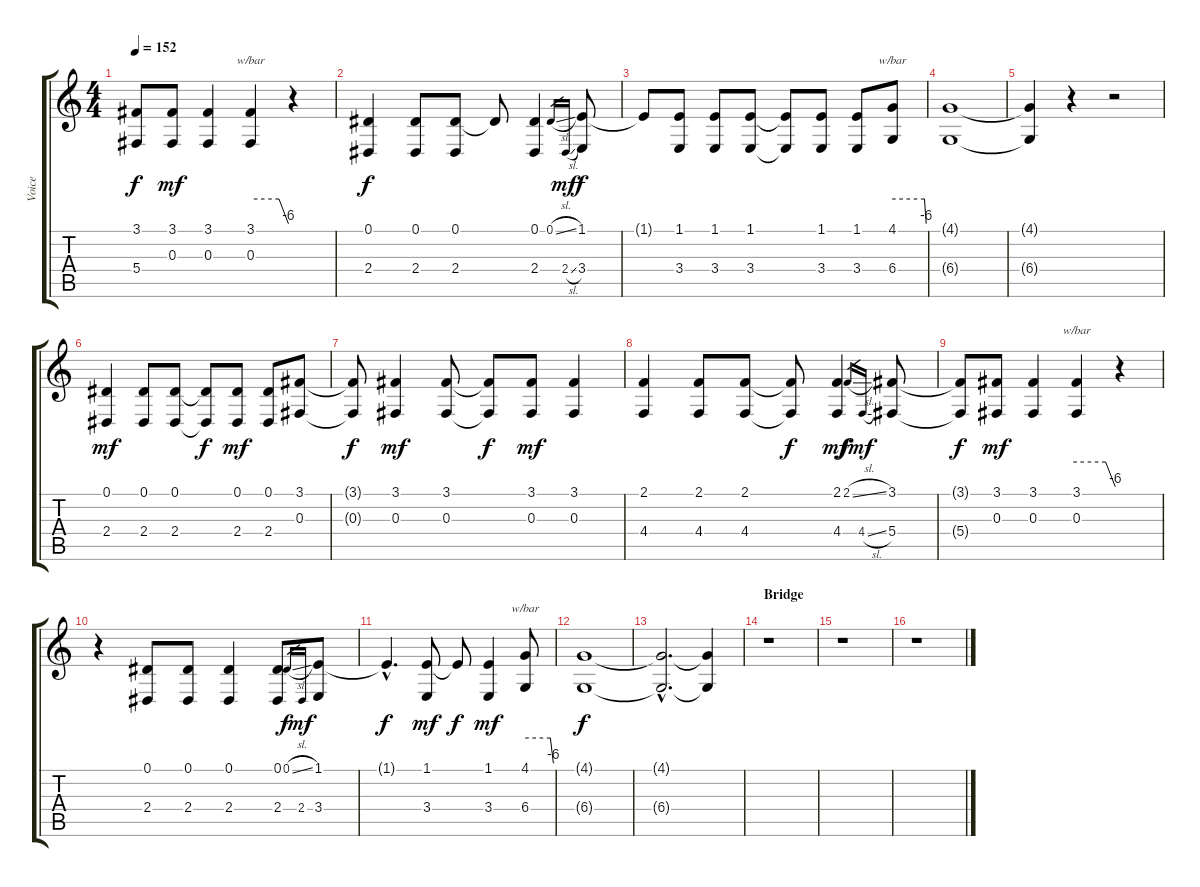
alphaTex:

\track ("Voice" "Voice") {instrument lead6voice}
\staff {score tabs}
\tuning (Eb4 Bb3 Gb3 Db3 Ab2 Eb2) {hide}
\ts (4 4)
\tempo 152
\clef g2
\ks c
(3.1{t} 5.4{t}).8{dy f} (3.1 0.3).8{dy mf} (3.1 0.3).4 (3.1 0.3).4{tbe (custom default 0 0 45 0 60 -24)} r.4 |
(0.1 2.4).4{dy f} (0.1 2.4).8 (0.1 2.4).8 0.1{t}.8 (0.1 2.4).4 0.1{sl}.16{gr} 2.4{sl}.16{gr dy mf} (1.1 3.4).8{dy f} |
1.1{t}.8 (1.1 3.4).8 (1.1 3.4).8 (1.1 3.4).8 (1.1{t} 3.4{t}).8 (1.1 3.4).8 (1.1 3.4).8 (4.1 6.4).8{tbe (custom default 0 0 57 0 60 -24)} |
(4.1{t} 6.4{t}).1 |
(4.1{t} 6.4{t}).4 r.4 r.2 |
(0.1 2.4).4{dy mf} (0.1 2.4).8 (0.1 2.4).8 (0.1{t} 2.4{t}).8{dy f} (0.1 2.4).8{dy mf} (0.1 2.4).8 (3.1 0.3).8 |
(3.1{t} 0.3{t}).8{dy f} (3.1 0.3).4{dy mf} (3.1 0.3).8 (3.1{t} 0.3{t}).8{dy f} (3.1 0.3).8{dy mf} (3.1 0.3).4 |
(2.1 4.4).4 (2.1 4.4).8 (2.1 4.4).8 (2.1{t} 4.4{t}).8{dy f} (2.1 4.4).4{dy mf} 2.1{sl}.16{gr dy f} 4.4{sl}.16{gr dy mf} (3.1 5.4).8 |
(3.1{t} 5.4{t}).8{dy f} (3.1 0.3).8{dy mf} (3.1 0.3).4 (3.1 0.3).4{tbe (custom default 0 0 45 0 60 -24)} r.4 |
r.4 (0.1 2.4).8 (0.1 2.4).8 (0.1 2.4).4 (0.1 2.4).8 0.1{sl}.16{gr dy f} 2.4.16{gr dy mf} (1.1 3.4).8 |
1.1{hac t}.4{d dy f} (1.1 3.4).8{dy mf} 1.1{t}.8{dy f} (1.1 3.4).4{dy mf} (4.1 6.4).8{tbe (custom default 0 0 52 0 58 -24 60 -24)} |
(4.1{t} 6.4{t}).1{dy f} |
(4.1{hac t} 6.4{hac t}).2{d} (4.1{t} 6.4{t}).4 |
\section ("" "Bridge")
r.1 |
r.1 |
r.1
